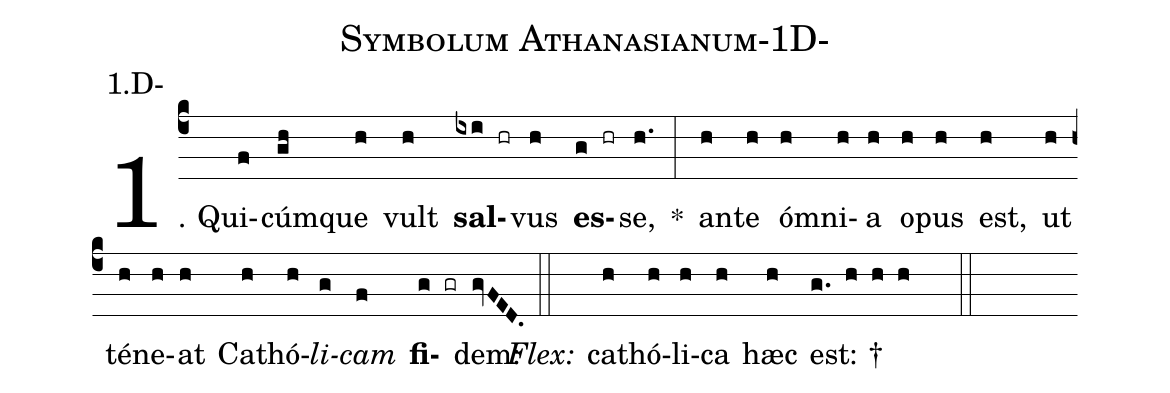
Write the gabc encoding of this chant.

name: Symbolum Athanasianum-1D-;
annotation: 1.D-;
%%
(c4)1. Qui(f)cúm(gh)que(h) vult(h) <b>sal</b>(ixi hr)vus(h) <b>es</b>(g hr)se,(h.) *(:) an(h)te(h) óm(h)ni(h)a(h) o(h)pus(h) est,(h) ut(h) té(h)ne(h)at(h) Ca(h)thó(h)<i>li</i>(g)<i>cam</i>(f) <b>fi</b>(g gr)dem:(gvFED.) (::)
<i>Flex:</i>()  ca(h)thó(h)li(h)ca(h) hæc(h) est: †(g. h h h  ::)
